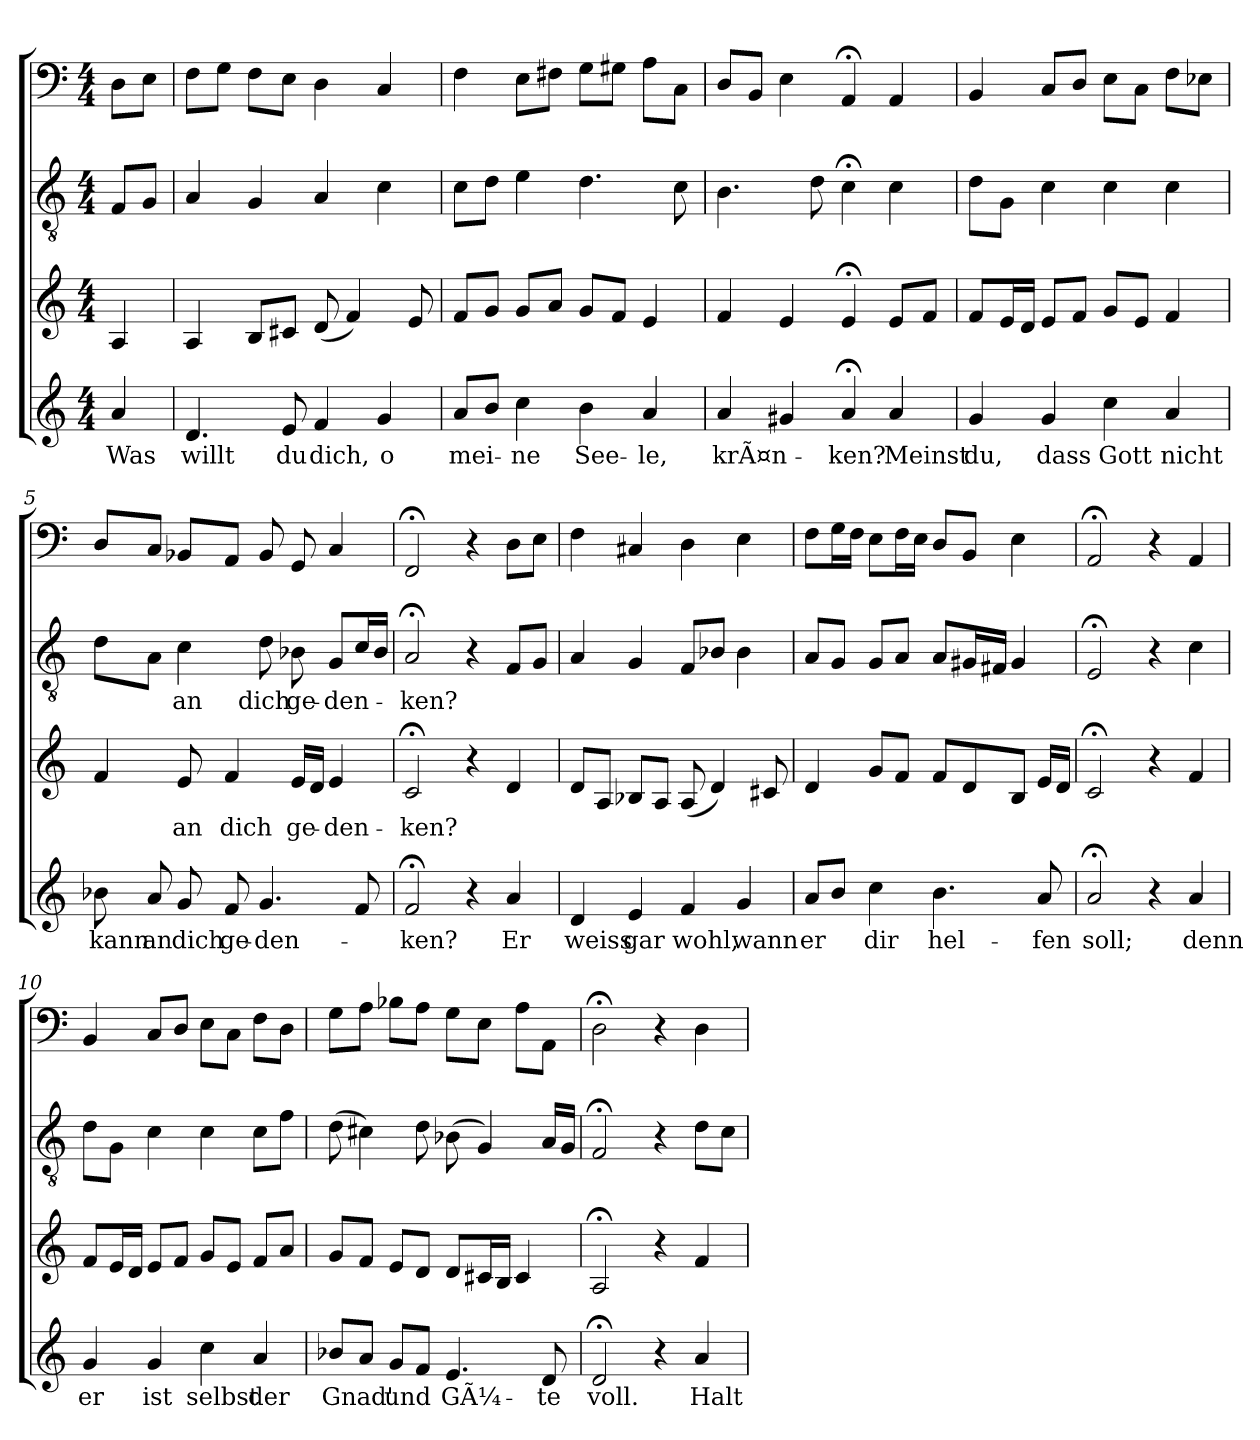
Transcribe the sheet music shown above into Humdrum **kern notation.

**kern	**text	**kern	**text	**kern	**text	**kern
*part4	*part4	*part3	*part3	*part2	*part2	*part1
*staff4	*staff4	*staff3	*staff3	*staff2	*staff2	*staff1
*clefG2	*	*clefG2	*	*clefGv2	*	*clefF4
*k[]	*	*k[]	*	*k[]	*	*k[]
*a:	*	*a:	*	*a:	*	*a:
*M4/4	*	*M4/4	*	*M4/4	*	*M4/4
=	=	=	=	=	=	=
4a	Was	4A	.	8FL	.	8DL
.	.	.	.	8GJ	.	8EJ
=1	=1	=1	=1	=1	=1	=1
4.d	willt	4A	.	4A	.	8FL
.	.	.	.	.	.	8GJ
.	.	8BL	.	4G	.	8FL
8e	du	8c#XJ	.	.	.	8EJ
4f	dich,	(8d	.	4A	.	4D
.	.	4f)	.	.	.	.
4g	o	.	.	4c	.	4C
.	.	8e	.	.	.	.
=2	=2	=2	=2	=2	=2	=2
8aL	mei-	8fL	.	8cL	.	4F
8bJ	.	8gJ	.	8dJ	.	.
4cc	-ne	8gL	.	4e	.	8EL
.	.	8aJ	.	.	.	8F#XJ
4b	See-	8gL	.	4.d	.	8GL
.	.	8fJ	.	.	.	8G#XJ
4a	-le,	4e	.	.	.	8AL
.	.	.	.	8c	.	8CJ
=3	=3	=3	=3	=3	=3	=3
4a	krÃ¤n-	4f	.	4.B	.	8DL
.	.	.	.	.	.	8BBJ
4g#X	.	4e	.	.	.	4E
.	.	.	.	8d	.	.
4a;<	-ken?	4e;<	.	4c;<	.	4AA;<
4a	Meinst	8eL	.	4c	.	4AA
.	.	8fJ	.	.	.	.
=4	=4	=4	=4	=4	=4	=4
4g	du,	8fL	.	8dL	.	4BB
.	.	16eL	.	8GJ	.	.
.	.	16dJJ	.	.	.	.
4g	dass	8eL	.	4c	.	8CL
.	.	8fJ	.	.	.	8DJ
4cc	Gott	8gL	.	4c	.	8EL
.	.	8eJ	.	.	.	8CJ
4a	nicht	4f	.	4c	.	8FL
.	.	.	.	.	.	8E-XJ
=5	=5	=5	=5	=5	=5	=5
8b-X	kann	4f	.	8dL	.	8DL
8a	an	.	.	8AJ	.	8CJ
8g	dich	8e	an	4c	an	8BB-XL
8f	ge-	4f	dich	.	.	8AAJ
4.g	-den-	.	.	8d	dich	8BB-
.	.	16eLL	ge-	8B-X	ge-	8GG
.	.	16dJJ	.	.	.	.
.	.	4e	-den-	8GL	-den-	4C
8f	.	.	.	16cL	.	.
.	.	.	.	16B-JJ	.	.
=6	=6	=6	=6	=6	=6	=6
2f;<	-ken?	2c;<	-ken?	2A;<	-ken?	2FF;<
4r	.	4r	.	4r	.	4r
4a	Er	4d	.	8FL	.	8DL
.	.	.	.	8GJ	.	8EJ
=7	=7	=7	=7	=7	=7	=7
4d	weiss	8dL	.	4A	.	4F
.	.	8AJ	.	.	.	.
4e	gar	8B-XL	.	4G	.	4C#X
.	.	8AJ	.	.	.	.
4f	wohl,	(8A	.	8FL	.	4D
.	.	4d)	.	8B-XJ	.	.
4g	wann	.	.	4B-	.	4E
.	.	8c#X	.	.	.	.
=8	=8	=8	=8	=8	=8	=8
8aL	er	4d	.	8AL	.	8FL
8bJ	.	.	.	8GJ	.	16GL
.	.	.	.	.	.	16FJJ
4cc	dir	8gL	.	8GL	.	8EL
.	.	8fJ	.	8AJ	.	16FL
.	.	.	.	.	.	16EJJ
4.b	hel-	8fL	.	8AL	.	8DL
.	.	8d	.	16G#XL	.	8BBJ
.	.	.	.	16F#XJJ	.	.
.	.	8BJ	.	4G#	.	4E
8a	-fen	16eLL	.	.	.	.
.	.	16dJJ	.	.	.	.
=9	=9	=9	=9	=9	=9	=9
2a;<	soll;	2c;<	.	2E;<	.	2AA;<
4r	.	4r	.	4r	.	4r
4a	denn	4f	.	4c	.	4AA
=10	=10	=10	=10	=10	=10	=10
4g	er	8fL	.	8dL	.	4BB
.	.	16eL	.	8GJ	.	.
.	.	16dJJ	.	.	.	.
4g	ist	8eL	.	4c	.	8CL
.	.	8fJ	.	.	.	8DJ
4cc	selbst	8gL	.	4c	.	8EL
.	.	8eJ	.	.	.	8CJ
4a	der	8fL	.	8cL	.	8FL
.	.	8aJ	.	8fJ	.	8DJ
=11	=11	=11	=11	=11	=11	=11
8b-XL	Gnad'	8gL	.	(8d	.	8GL
8aJ	.	8fJ	.	4c#X)	.	8AJ
8gL	und	8eL	.	.	.	8B-XL
8fJ	.	8dJ	.	8d	.	8AJ
4.e	GÃ¼-	8dL	.	(8B-X	.	8GL
.	.	16c#XL	.	4G)	.	8EJ
.	.	16BJJ	.	.	.	.
.	.	4c#	.	.	.	8AL
8d	-te	.	.	16ALL	.	8AAJ
.	.	.	.	16GJJ	.	.
=12	=12	=12	=12	=12	=12	=12
2d;<	voll.	2A;<	.	2F;<	.	2D;<
4r	.	4r	.	4r	.	4r
4a	Halt	4f	.	8dL	.	4D
.	.	.	.	8cJ	.	.
=	=	=	=	=	=	=
*-	*-	*-	*-	*-	*-	*-
